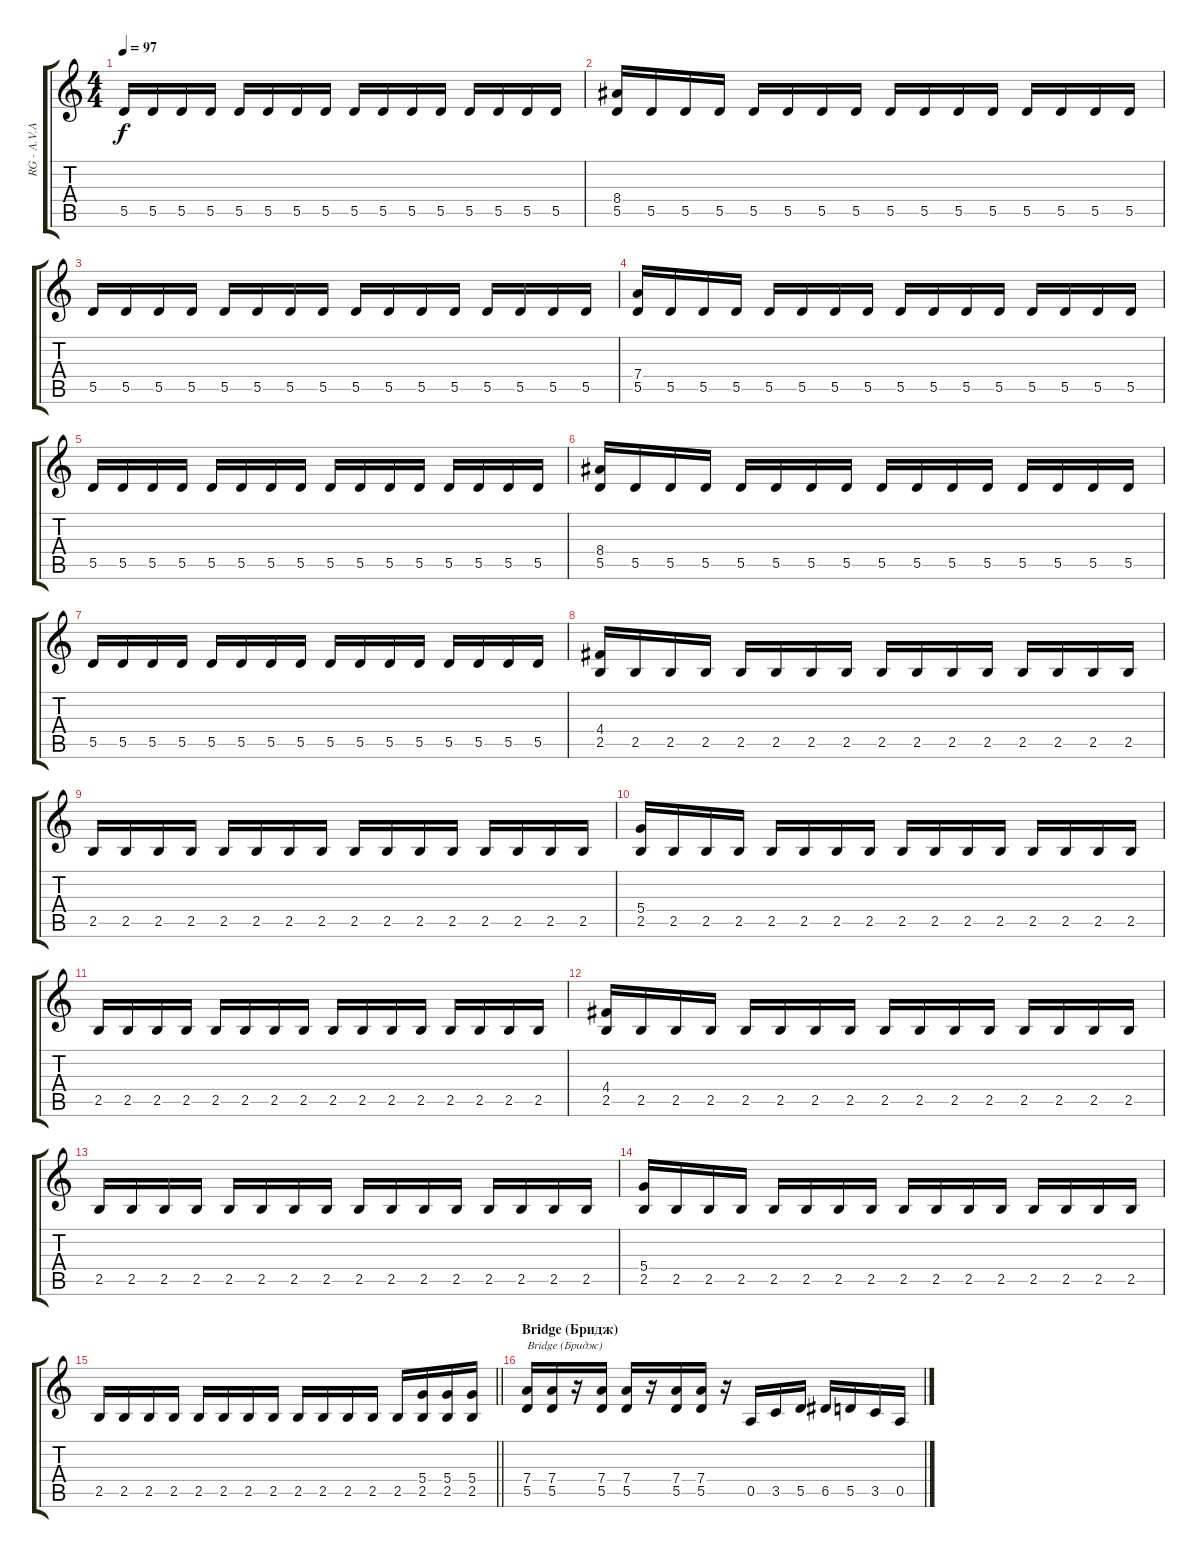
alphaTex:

\track ("RG - tamonoff" "RG - A.V.A") {instrument distortionguitar}
\staff {score tabs}
\tuning (E4 B3 G3 D3 A2 E2) {hide}
\ts (4 4)
\tempo 97
\clef g2
\ks c
5.5.16{dy f} 5.5.16 5.5.16 5.5.16 5.5.16 5.5.16 5.5.16 5.5.16 5.5.16 5.5.16 5.5.16 5.5.16 5.5.16 5.5.16 5.5.16 5.5.16 |
(8.4 5.5).16 5.5.16 5.5.16 5.5.16 5.5.16 5.5.16 5.5.16 5.5.16 5.5.16 5.5.16 5.5.16 5.5.16 5.5.16 5.5.16 5.5.16 5.5.16 |
5.5.16 5.5.16 5.5.16 5.5.16 5.5.16 5.5.16 5.5.16 5.5.16 5.5.16 5.5.16 5.5.16 5.5.16 5.5.16 5.5.16 5.5.16 5.5.16 |
(7.4 5.5).16 5.5.16 5.5.16 5.5.16 5.5.16 5.5.16 5.5.16 5.5.16 5.5.16 5.5.16 5.5.16 5.5.16 5.5.16 5.5.16 5.5.16 5.5.16 |
5.5.16 5.5.16 5.5.16 5.5.16 5.5.16 5.5.16 5.5.16 5.5.16 5.5.16 5.5.16 5.5.16 5.5.16 5.5.16 5.5.16 5.5.16 5.5.16 |
(8.4 5.5).16 5.5.16 5.5.16 5.5.16 5.5.16 5.5.16 5.5.16 5.5.16 5.5.16 5.5.16 5.5.16 5.5.16 5.5.16 5.5.16 5.5.16 5.5.16 |
5.5.16 5.5.16 5.5.16 5.5.16 5.5.16 5.5.16 5.5.16 5.5.16 5.5.16 5.5.16 5.5.16 5.5.16 5.5.16 5.5.16 5.5.16 5.5.16 |
(4.4 2.5).16 2.5.16 2.5.16 2.5.16 2.5.16 2.5.16 2.5.16 2.5.16 2.5.16 2.5.16 2.5.16 2.5.16 2.5.16 2.5.16 2.5.16 2.5.16 |
2.5.16 2.5.16 2.5.16 2.5.16 2.5.16 2.5.16 2.5.16 2.5.16 2.5.16 2.5.16 2.5.16 2.5.16 2.5.16 2.5.16 2.5.16 2.5.16 |
(5.4 2.5).16 2.5.16 2.5.16 2.5.16 2.5.16 2.5.16 2.5.16 2.5.16 2.5.16 2.5.16 2.5.16 2.5.16 2.5.16 2.5.16 2.5.16 2.5.16 |
2.5.16 2.5.16 2.5.16 2.5.16 2.5.16 2.5.16 2.5.16 2.5.16 2.5.16 2.5.16 2.5.16 2.5.16 2.5.16 2.5.16 2.5.16 2.5.16 |
(4.4 2.5).16 2.5.16 2.5.16 2.5.16 2.5.16 2.5.16 2.5.16 2.5.16 2.5.16 2.5.16 2.5.16 2.5.16 2.5.16 2.5.16 2.5.16 2.5.16 |
2.5.16 2.5.16 2.5.16 2.5.16 2.5.16 2.5.16 2.5.16 2.5.16 2.5.16 2.5.16 2.5.16 2.5.16 2.5.16 2.5.16 2.5.16 2.5.16 |
(5.4 2.5).16 2.5.16 2.5.16 2.5.16 2.5.16 2.5.16 2.5.16 2.5.16 2.5.16 2.5.16 2.5.16 2.5.16 2.5.16 2.5.16 2.5.16 2.5.16 |
\barLineRight lightlight
2.5.16 2.5.16 2.5.16 2.5.16 2.5.16 2.5.16 2.5.16 2.5.16 2.5.16 2.5.16 2.5.16 2.5.16 2.5.16 (5.4 2.5).16 (5.4 2.5).16 (5.4 2.5).16 |
\section ("" "Bridge (Бридж)")
(7.4 5.5).16{txt "Bridge (Бридж)" balance 2} (7.4 5.5).16 r.16 (7.4 5.5).16 (7.4 5.5).16 r.16 (7.4 5.5).16 (7.4 5.5).16 r.16 0.5.16 3.5.16 5.5.16 6.5.16 5.5.16 3.5.16 0.5.16
